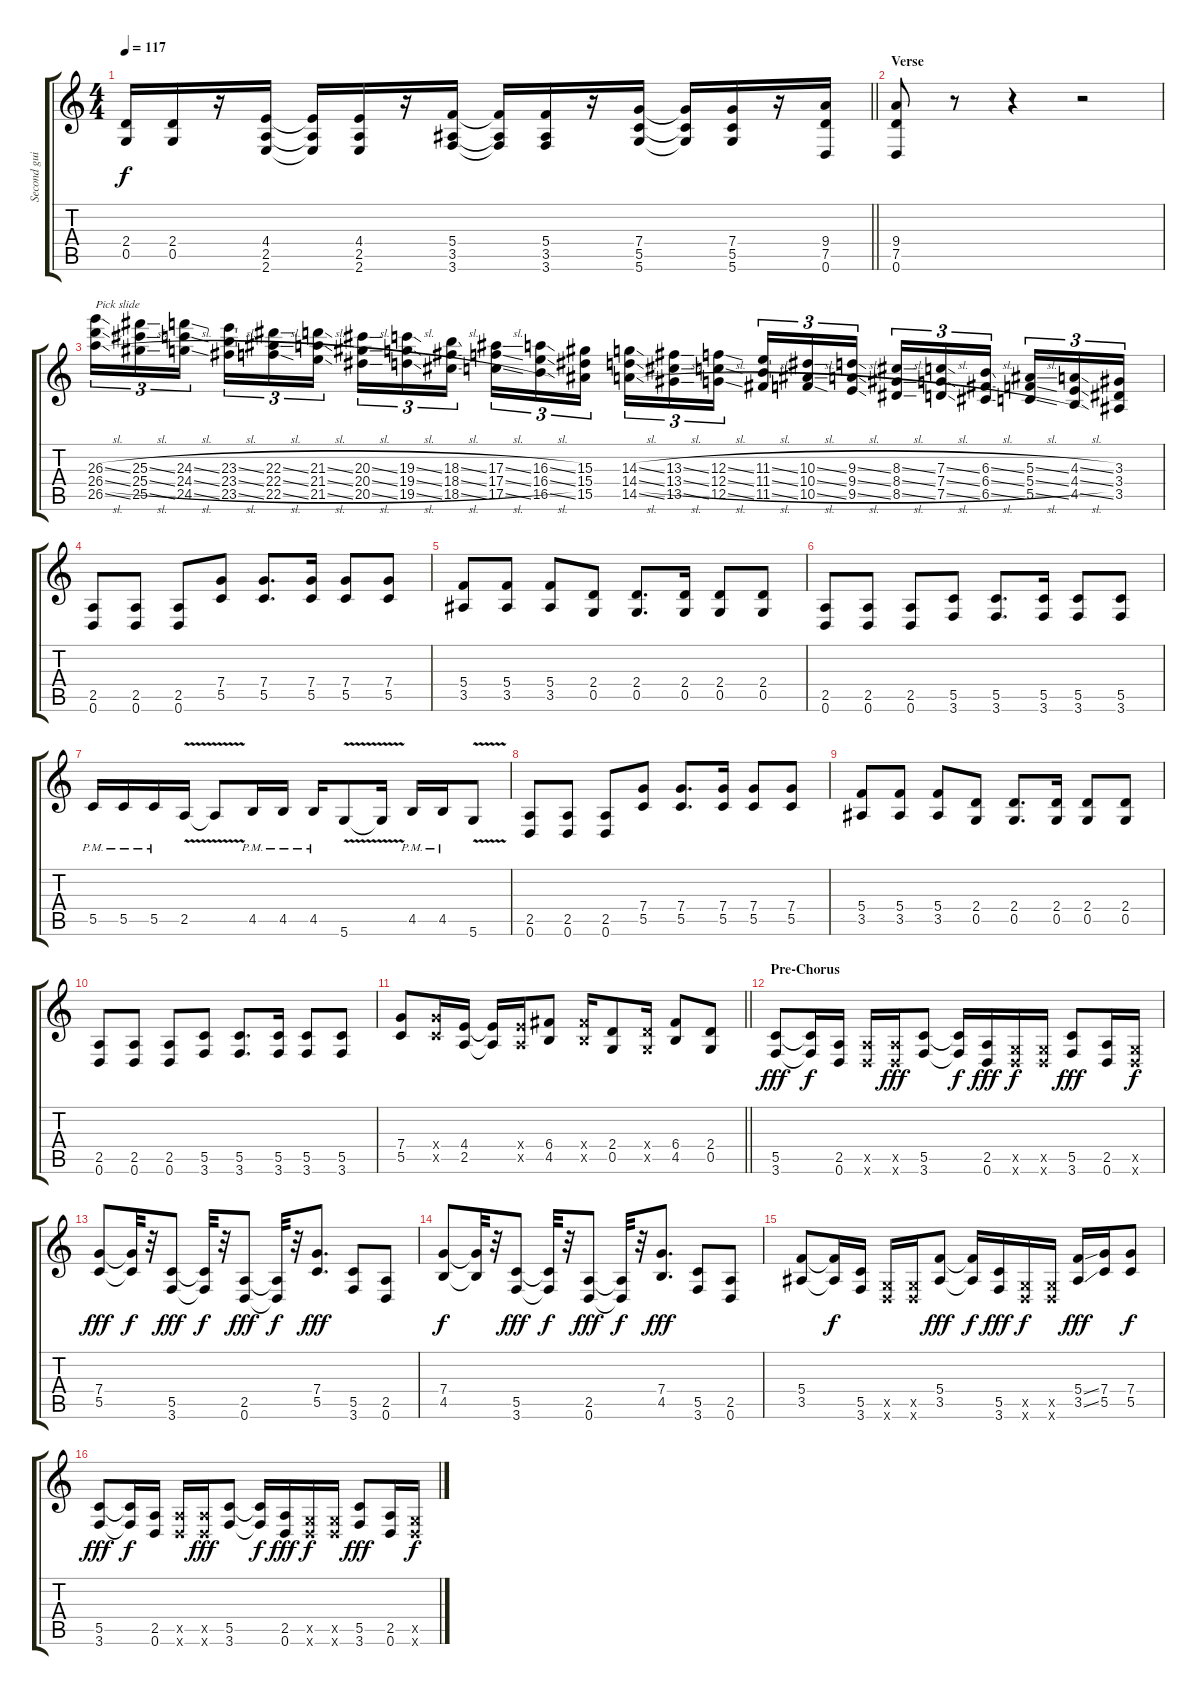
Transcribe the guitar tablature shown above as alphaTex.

\track ("Second guitar" "Second gui") {instrument distortionguitar}
\staff {score tabs}
\tuning (D4 A3 F3 C3 G2 D2) {hide}
\ts (4 4)
\tempo 117
\clef g2
\barLineRight lightlight
\ks c
(2.4{t} 0.5{t}).16{dy f} (2.4 0.5).16 r.16 (4.4 2.5 2.6).16 (4.4{t} 2.5{t} 2.6{t}).16 (4.4 2.5 2.6).16 r.16 (5.4 3.5 3.6).16 (5.4{t} 3.5{t} 3.6{t}).16 (5.4 3.5 3.6).16 r.16 (7.4 5.5 5.6).16 (7.4{t} 5.5{t} 5.6{t}).16 (7.4 5.5 5.6).16 r.16 (9.4 7.5 0.6).16 |
\section ("" "Verse")
(9.4 7.5 0.6).8 r.8 r.4 r.2 |
(26.3{sl} 26.4{sl} 26.5{sl}).16{tu (3 2) txt "Pick slide" instrument guitarharmonics} (25.3{sl} 25.4{sl} 25.5{sl}).16{tu (3 2)} (24.3{sl} 24.4{sl} 24.5{sl}).16{tu (3 2) beam splitsecondary} (23.3{sl} 23.4{sl} 23.5{sl}).16{tu (3 2)} (22.3{sl} 22.4{sl} 22.5{sl}).16{tu (3 2)} (21.3{sl} 21.4{sl} 21.5{sl}).16{tu (3 2)} (20.3{sl} 20.4{sl} 20.5{sl}).16{tu (3 2)} (19.3{sl} 19.4{sl} 19.5{sl}).16{tu (3 2)} (18.3{sl} 18.4{sl} 18.5{sl}).16{tu (3 2) beam splitsecondary} (17.3{sl} 17.4{sl} 17.5{sl}).16{tu (3 2)} (16.3{sl} 16.4{sl} 16.5{sl}).16{tu (3 2)} (15.3 15.4 15.5).16{tu (3 2)} (14.3{sl} 14.4{sl} 14.5{sl}).16{tu (3 2)} (13.3{sl} 13.4{sl} 13.5{sl}).16{tu (3 2)} (12.3{sl} 12.4{sl} 12.5{sl}).16{tu (3 2) beam splitsecondary} (11.3{sl} 11.4{sl} 11.5{sl}).16{tu (3 2)} (10.3{sl} 10.4{sl} 10.5{sl}).16{tu (3 2)} (9.3{sl} 9.4{sl} 9.5{sl}).16{tu (3 2)} (8.3{sl} 8.4{sl} 8.5{sl}).16{tu (3 2)} (7.3{sl} 7.4{sl} 7.5{sl}).16{tu (3 2)} (6.3{sl} 6.4{sl} 6.5{sl}).16{tu (3 2) beam splitsecondary} (5.3{sl} 5.4{sl} 5.5{sl}).16{tu (3 2)} (4.3{sl} 4.4{sl} 4.5{sl}).16{tu (3 2)} (3.3 3.4 3.5).16{tu (3 2)} |
(2.5 0.6).8{instrument distortionguitar} (2.5 0.6).8 (2.5 0.6).8 (7.4 5.5).8 (7.4 5.5).8{d} (7.4 5.5).16 (7.4 5.5).8 (7.4 5.5).8 |
(5.4 3.5).8 (5.4 3.5).8 (5.4 3.5).8 (2.4 0.5).8 (2.4 0.5).8{d} (2.4 0.5).16 (2.4 0.5).8 (2.4 0.5).8 |
(2.5 0.6).8 (2.5 0.6).8 (2.5 0.6).8 (5.5 3.6).8 (5.5 3.6).8{d} (5.5 3.6).16 (5.5 3.6).8 (5.5 3.6).8 |
5.5{pm}.16{volume 14} 5.5{pm}.16 5.5{pm}.16 2.5{v}.16 2.5{t}.8 4.5{pm}.16 4.5{pm}.16 4.5{pm}.16 5.6{v}.8 5.6{t}.16 4.5{pm}.16 4.5{pm}.16 5.6{v}.8 |
(2.5 0.6).8{volume 12} (2.5 0.6).8 (2.5 0.6).8 (7.4 5.5).8 (7.4 5.5).8{d} (7.4 5.5).16 (7.4 5.5).8 (7.4 5.5).8 |
(5.4 3.5).8 (5.4 3.5).8 (5.4 3.5).8 (2.4 0.5).8 (2.4 0.5).8{d} (2.4 0.5).16 (2.4 0.5).8 (2.4 0.5).8 |
(2.5 0.6).8 (2.5 0.6).8 (2.5 0.6).8 (5.5 3.6).8 (5.5 3.6).8{d} (5.5 3.6).16 (5.5 3.6).8 (5.5 3.6).8 |
\barLineRight lightlight
(7.4 5.5).8 (7.4{x} 5.5{x}).16 (4.4 2.5).16 (4.4{t} 2.5{t}).16 (4.4{x} 2.5{x}).16 (6.4 4.5).8 (6.4{x} 4.5{x}).16 (2.4 0.5).8 (2.4{x} 0.5{x}).16 (6.4 4.5).8 (2.4 0.5).8 |
\section ("" "Pre-Chorus")
(5.5 3.6).8{dy fff volume 11} (5.5{t} 3.6{t}).16{dy f} (2.5 0.6).16 (2.5{x} 0.6{x}).16 (2.5{x} 0.6{x}).16{dy fff} (5.5 3.6).8 (5.5{t} 3.6{t}).16{dy f} (2.5 0.6).16{dy fff} (0.5{x} 0.6{x}).16{dy f} (0.5{x} 0.6{x}).16 (5.5 3.6).8{dy fff} (2.5 0.6).16 (0.5{x} 0.6{x}).16{dy f} |
(7.4 5.5).8{dy fff} (7.4{t} 5.5{t}).32{dy f} r.32 (5.5 3.6).8{dy fff} (5.5{t} 3.6{t}).32{dy f} r.32 (2.5 0.6).8{dy fff} (2.5{t} 0.6{t}).32{dy f} r.32 (7.4 5.5).8{d dy fff} (5.5 3.6).8 (2.5 0.6).8 |
(7.4 4.5).8{dy f} (7.4{t} 4.5{t}).32 r.32 (5.5 3.6).8{dy fff} (5.5{t} 3.6{t}).32{dy f} r.32 (2.5 0.6).8{dy fff} (2.5{t} 0.6{t}).32{dy f} r.32 (7.4 4.5).8{d dy fff} (5.5 3.6).8 (2.5 0.6).8 |
(5.4 3.5).8 (5.4{t} 3.5{t}).16{dy f} (5.5 3.6).16 (0.5{x} 0.6{x}).16 (0.5{x} 0.6{x}).16 (5.4 3.5).8{dy fff} (5.4{t} 3.5{t}).16{dy f} (5.5 3.6).16{dy fff} (0.5{x} 0.6{x}).16{dy f} (0.5{x} 0.6{x}).16 (5.4{ss} 3.5{ss}).16{dy fff} (7.4 5.5).16 (7.4 5.5).8{dy f} |
(5.5 3.6).8{dy fff} (5.5{t} 3.6{t}).16{dy f} (2.5 0.6).16 (2.5{x} 0.6{x}).16 (2.5{x} 0.6{x}).16{dy fff} (5.5 3.6).8 (5.5{t} 3.6{t}).16{dy f} (2.5 0.6).16{dy fff} (0.5{x} 0.6{x}).16{dy f} (0.5{x} 0.6{x}).16 (5.5 3.6).8{dy fff} (2.5 0.6).16 (0.5{x} 0.6{x}).16{dy f}
